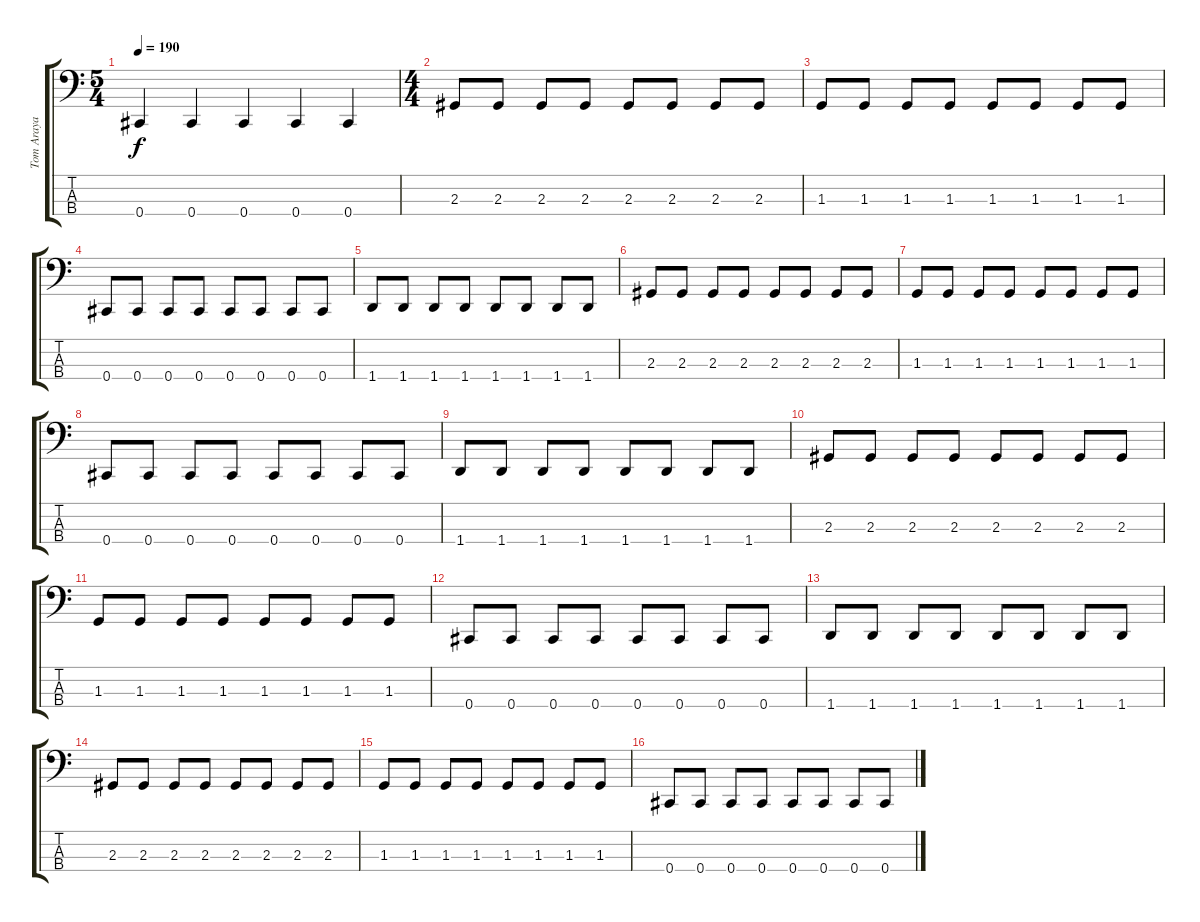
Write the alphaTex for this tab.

\track ("Tom Araya" "Tom Araya") {instrument electricbasspick}
\staff {score tabs}
\tuning (E2 B1 Gb1 Db1) {hide}
\ts (5 4)
\tempo 190
\clef f4
\ks c
0.4.4{dy f} 0.4.4 0.4.4 0.4.4 0.4.4 |
\ts (4 4)
2.3.8 2.3.8 2.3.8 2.3.8 2.3.8 2.3.8 2.3.8 2.3.8 |
1.3.8 1.3.8 1.3.8 1.3.8 1.3.8 1.3.8 1.3.8 1.3.8 |
0.4.8 0.4.8 0.4.8 0.4.8 0.4.8 0.4.8 0.4.8 0.4.8 |
1.4.8 1.4.8 1.4.8 1.4.8 1.4.8 1.4.8 1.4.8 1.4.8 |
2.3.8 2.3.8 2.3.8 2.3.8 2.3.8 2.3.8 2.3.8 2.3.8 |
1.3.8 1.3.8 1.3.8 1.3.8 1.3.8 1.3.8 1.3.8 1.3.8 |
0.4.8 0.4.8 0.4.8 0.4.8 0.4.8 0.4.8 0.4.8 0.4.8 |
1.4.8 1.4.8 1.4.8 1.4.8 1.4.8 1.4.8 1.4.8 1.4.8 |
2.3.8 2.3.8 2.3.8 2.3.8 2.3.8 2.3.8 2.3.8 2.3.8 |
1.3.8 1.3.8 1.3.8 1.3.8 1.3.8 1.3.8 1.3.8 1.3.8 |
0.4.8 0.4.8 0.4.8 0.4.8 0.4.8 0.4.8 0.4.8 0.4.8 |
1.4.8 1.4.8 1.4.8 1.4.8 1.4.8 1.4.8 1.4.8 1.4.8 |
2.3.8 2.3.8 2.3.8 2.3.8 2.3.8 2.3.8 2.3.8 2.3.8 |
1.3.8 1.3.8 1.3.8 1.3.8 1.3.8 1.3.8 1.3.8 1.3.8 |
0.4.8 0.4.8 0.4.8 0.4.8 0.4.8 0.4.8 0.4.8 0.4.8
